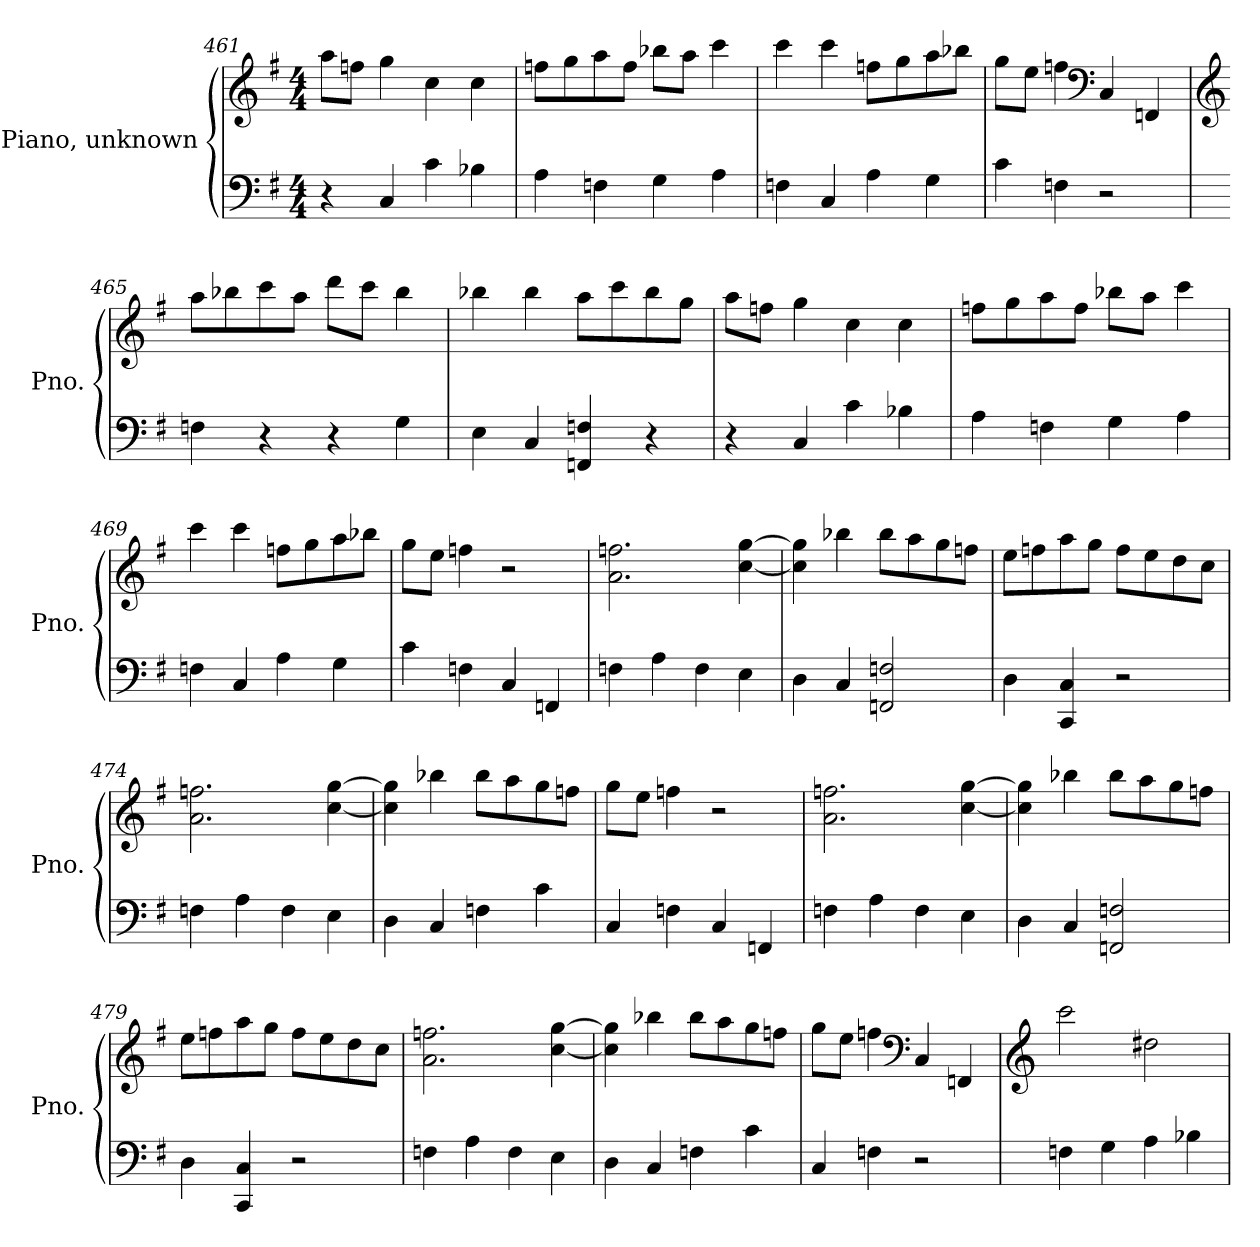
**kern	**kern
*part1	*part1
*staff2	*staff1
*I"Piano, unknown	*
*I'Pno.	*
*clefF4	*clefG2
*k[f#]	*k[f#]
*M4/4	*M4/4
=461	=461
4r	8aa\L
.	8ffn\J
4C/	4gg\
4c\	4cc\
4B-X\	4cc\
=462	=462
4A\	8ffn\L
.	8gg\
4Fn\	8aa\
.	8ff\J
4G\	8bb-X\L
.	8aa\J
4A\	4ccc\
=463	=463
4Fn\	4ccc\
4C/	4ccc\
4A\	8ffn\L
.	8gg\
4G\	8aa\
.	8bb-X\J
!!LO:PB:g=z
=464	=464
4c\	8gg\L
.	8ee\J
4Fn\	4ffn\
*	*clefF4
2r	4C/
.	4FFn/
=465	=465
*	*clefG2
4Fn\	8aa\L
.	8bb-X\
4r	8ccc\
.	8aa\J
4r	8ddd\L
.	8ccc\J
4G\	4bb-\
=466	=466
4E\	4bb-X\
4C/	4bb-\
4FFn/ 4Fn/	8aa\L
.	8ccc\
4r	8bb-\
.	8gg\J
=467	=467
4r	8aa\L
.	8ffn\J
4C/	4gg\
4c\	4cc\
4B-X\	4cc\
!!LO:LB:g=z
=468	=468
4A\	8ffn\L
.	8gg\
4Fn\	8aa\
.	8ff\J
4G\	8bb-X\L
.	8aa\J
4A\	4ccc\
=469	=469
4Fn\	4ccc\
4C/	4ccc\
4A\	8ffn\L
.	8gg\
4G\	8aa\
.	8bb-X\J
=470	=470
4c\	8gg\L
.	8ee\J
4Fn\	4ffn\
4C/	2r
4FFn/	.
=471	=471
4Fn\	2.a\ 2.ffn\
4A\	.
4F\	.
4E\	[4cc\ [4gg\
=472	=472
4D\	4cc\] 4gg\]
4C/	4bb-X\
2FFn/ 2Fn/	8bb-\L
.	8aa\
.	8gg\
.	8ffn\J
!!LO:LB:g=z
=473	=473
4D\	8ee\L
.	8ffn\
4CC/ 4C/	8aa\
.	8gg\J
2r	8ff\L
.	8ee\
.	8dd\
.	8cc\J
=474	=474
4Fn\	2.a\ 2.ffn\
4A\	.
4F\	.
4E\	[4cc\ [4gg\
=475	=475
4D\	4cc\] 4gg\]
4C/	4bb-X\
4Fn\	8bb-\L
.	8aa\
4c\	8gg\
.	8ffn\J
=476	=476
4C/	8gg\L
.	8ee\J
4Fn\	4ffn\
4C/	2r
4FFn/	.
=477	=477
4Fn\	2.a\ 2.ffn\
4A\	.
4F\	.
4E\	[4cc\ [4gg\
=478	=478
4D\	4cc\] 4gg\]
4C/	4bb-X\
2FFn/ 2Fn/	8bb-\L
.	8aa\
.	8gg\
.	8ffn\J
!!LO:LB:g=z
=479	=479
4D\	8ee\L
.	8ffn\
4CC/ 4C/	8aa\
.	8gg\J
2r	8ff\L
.	8ee\
.	8dd\
.	8cc\J
=480	=480
4Fn\	2.a\ 2.ffn\
4A\	.
4F\	.
4E\	[4cc\ [4gg\
=481	=481
4D\	4cc\] 4gg\]
4C/	4bb-X\
4Fn\	8bb-\L
.	8aa\
4c\	8gg\
.	8ffn\J
=482	=482
4C/	8gg\L
.	8ee\J
4Fn\	4ffn\
*	*clefF4
2r	4C/
.	4FFn/
=483	=483
*	*clefG2
4Fn\	2ccc\
4G\	.
4A\	2dd#X\
4B-X\	.
=	=
*-	*-
